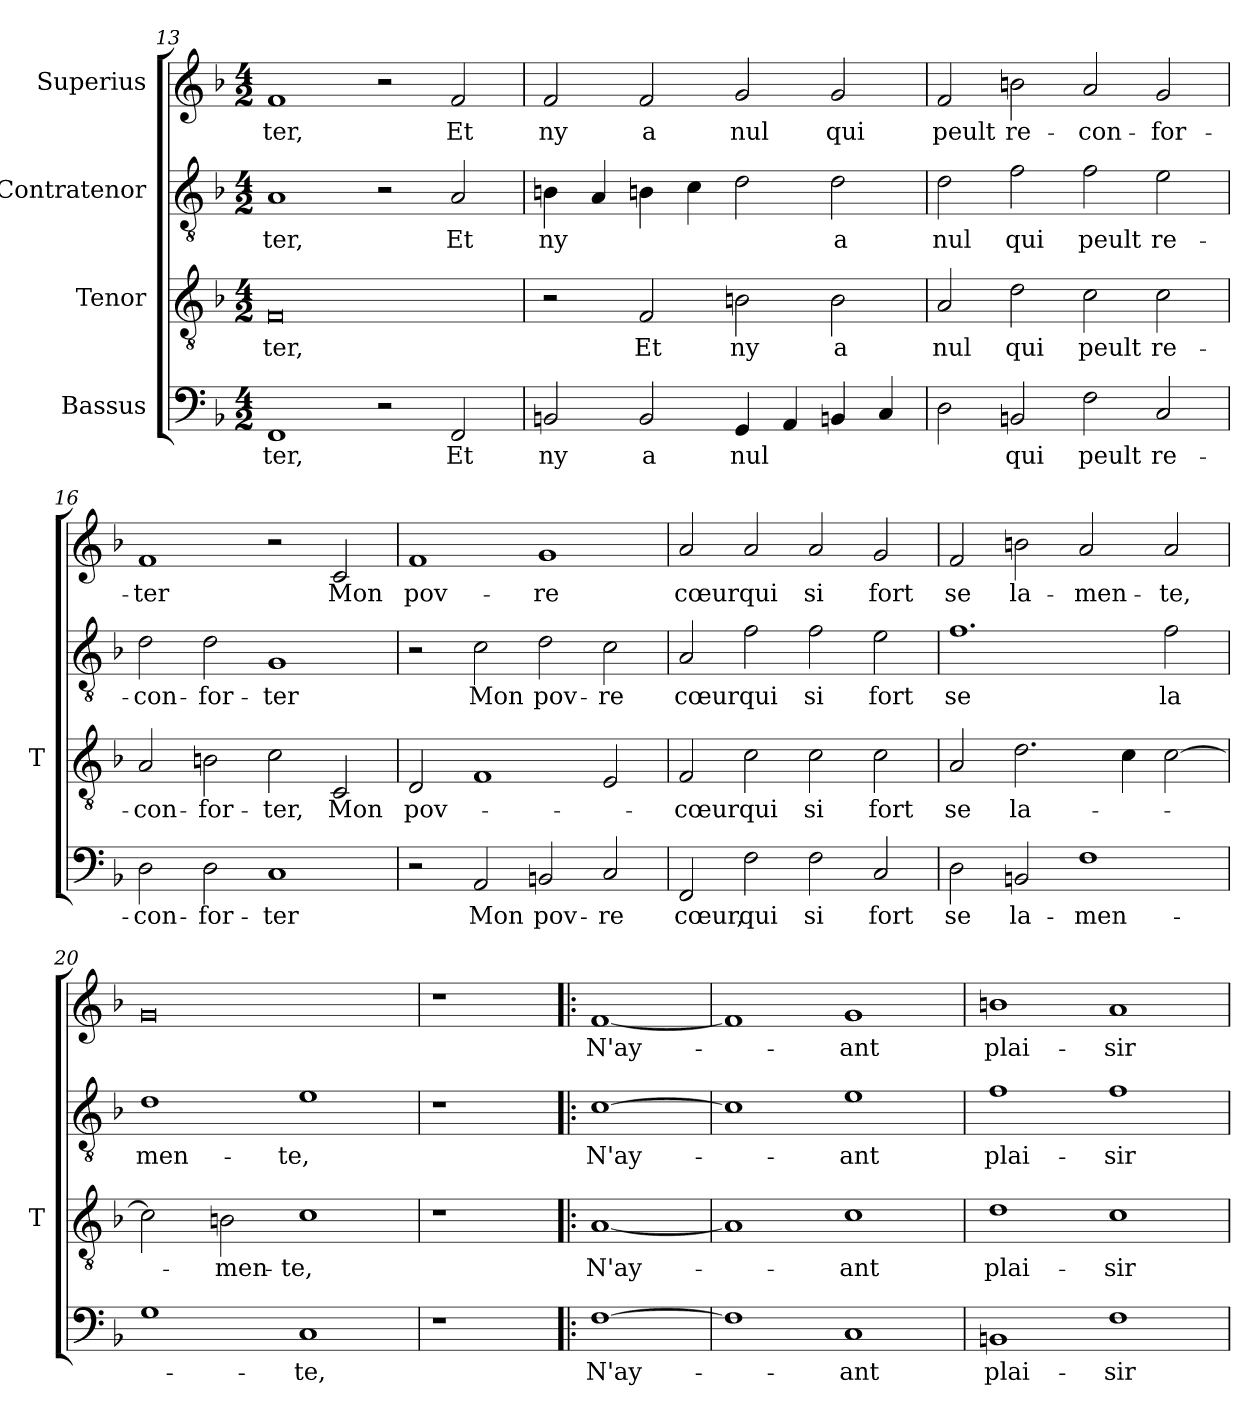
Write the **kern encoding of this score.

**kern	**text	**kern	**text	**kern	**text	**kern	**text
*part4	*part4	*part3	*part3	*part2	*part2	*part1	*part1
*staff4	*staff4	*staff3	*staff3	*staff2	*staff2	*staff1	*staff1
*I"Bassus	*	*I"Tenor	*	*I"Contratenor	*	*I"Superius	*
*	*	*I'T	*	*	*	*	*
*clefF4	*	*clefGv2	*	*clefGv2	*	*clefG2	*
*k[b-]	*	*k[b-]	*	*k[b-]	*	*k[b-]	*
*M4/2	*	*M4/2	*	*M4/2	*	*M4/2	*
=13	=13	=13	=13	=13	=13	=13	=13
1FF	-ter,	0F	-ter,	1A	-ter,	1f	-ter,
2r	.	.	.	2r	.	2r	.
2FF	-Et	.	.	2A	-Et	2f	-Et
=14	=14	=14	=14	=14	=14	=14	=14
2BBn	-ny	2r	.	4Bn	-ny	2f	-ny
.	.	.	.	4A	.	.	.
2BB	-a	2F	-Et	4Bn	.	2f	-a
.	.	.	.	4c	.	.	.
4GG	-nul	2B	-ny	2d	.	2g	-nul
4AA	.	.	.	.	.	.	.
4BBn	.	2B	-a	2d	-a	2g	-qui
4C	.	.	.	.	.	.	.
=15	=15	=15	=15	=15	=15	=15	=15
2D	.	2A	-nul	2d	-nul	2f	-peult
2BBn	-qui	2d	-qui	2f	-qui	2bn	re-
2F	-peult	2c	-peult	2f	-peult	2a	con-
2C	re-	2c	re-	2e	re-	2g	for-
=16	=16	=16	=16	=16	=16	=16	=16
2D	con-	2A	con-	2d	con-	1f	-ter
2D	for-	2B	for-	2d	for-	.	.
1C	-ter	2c	-ter,	1G	-ter	2r	.
.	.	2C	-Mon	.	.	2c	-Mon
=17	=17	=17	=17	=17	=17	=17	=17
2r	.	2D	pov-	2r	.	1f	pov-
2AA	-Mon	1F	.	2c	-Mon	.	.
2BBn	pov-	.	.	2d	pov-	1g	-re
2C	-re	2E	.	2c	-re	.	.
=18	=18	=18	=18	=18	=18	=18	=18
2FF	-cœur,	2F	-cœur	2A	-cœur	2a	-cœur
2F	-qui	2c	-qui	2f	-qui	2a	-qui
2F	-si	2c	-si	2f	-si	2a	-si
2C	-fort	2c	-fort	2e	-fort	2g	-fort
=19	=19	=19	=19	=19	=19	=19	=19
2D	-se	2A	-se	1.f	-se	2f	-se
2BBn	la-	2.d	la-	.	.	2bn	la-
1F	men-	.	.	.	.	2a	men-
.	.	4c	.	.	.	.	.
.	.	[2c	.	2f	-la	2a	-te,
=20	=20	=20	=20	=20	=20	=20	=20
1G	.	2c]	.	1d	men-	0g	.
.	.	2Bn	men-	.	.	.	.
1C	-te,	1c	-te,	1e	-te,	.	.
=21	=21	=21	=21	=21	=21	=21	=21
1r	.	1r	.	1r	.	1r	.
=22!|:	=22!|:	=22!|:	=22!|:	=22!|:	=22!|:	=22!|:	=22!|:
[1F	N'ay-	[1A	N'ay-	[1c	N'ay-	[1f	N'ay-
=23	=23	=23	=23	=23	=23	=23	=23
1F]	.	1A]	.	1c]	.	1f]	.
1C	-ant	1c	-ant	1e	-ant	1g	-ant
=24	=24	=24	=24	=24	=24	=24	=24
1BBn	plai-	1d	plai-	1f	plai-	1bn	plai-
1F	-sir	1c	-sir	1f	-sir	1a	-sir
=	=	=	=	=	=	=	=
*-	*-	*-	*-	*-	*-	*-	*-
